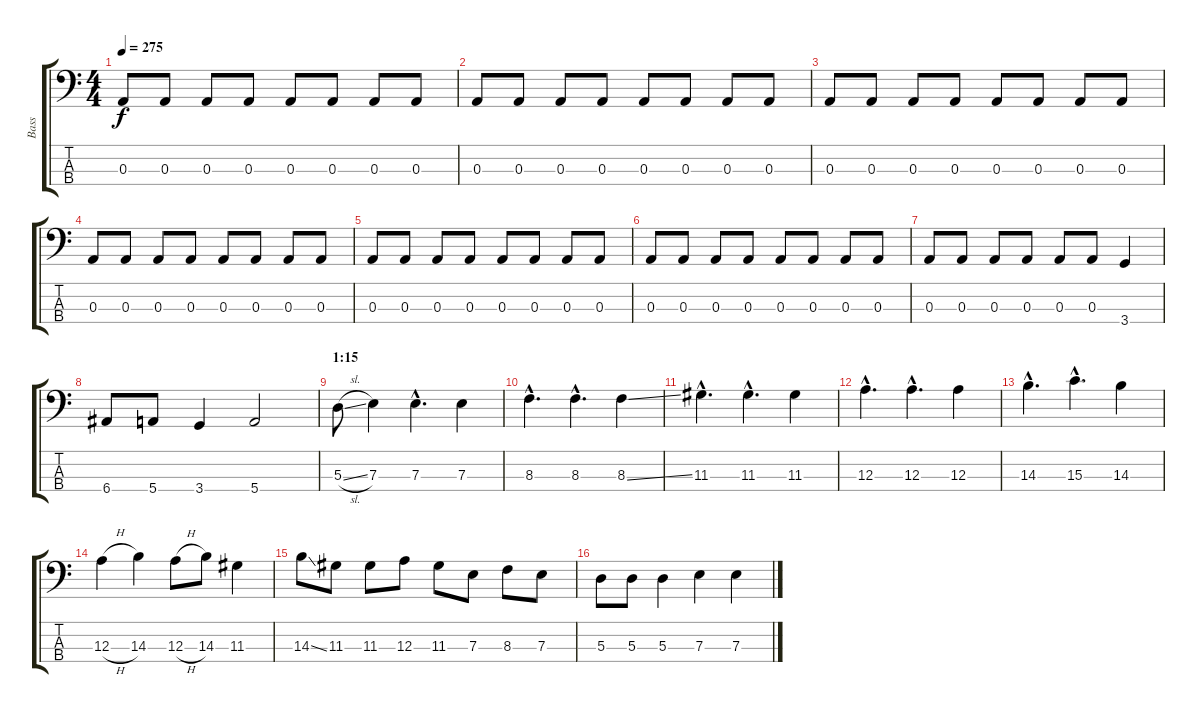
\track ("Bass" "Bass") {instrument electricbasspick}
\staff {score tabs}
\tuning (G2 D2 A1 E1) {hide}
\ts (4 4)
\tempo 275
\clef f4
\ks c
0.3.8{dy f} 0.3.8 0.3.8 0.3.8 0.3.8 0.3.8 0.3.8 0.3.8 |
0.3.8 0.3.8 0.3.8 0.3.8 0.3.8 0.3.8 0.3.8 0.3.8 |
0.3.8 0.3.8 0.3.8 0.3.8 0.3.8 0.3.8 0.3.8 0.3.8 |
0.3.8 0.3.8 0.3.8 0.3.8 0.3.8 0.3.8 0.3.8 0.3.8 |
0.3.8 0.3.8 0.3.8 0.3.8 0.3.8 0.3.8 0.3.8 0.3.8 |
0.3.8 0.3.8 0.3.8 0.3.8 0.3.8 0.3.8 0.3.8 0.3.8 |
0.3.8 0.3.8 0.3.8 0.3.8 0.3.8 0.3.8 3.4.4 |
6.4.8 5.4.8 3.4.4 5.4.2 |
\section ("" "1:15")
5.3{sl}.8 7.3.4 7.3{hac}.4{d} 7.3.4 |
8.3{hac}.4{d} 8.3{hac}.4{d} 8.3{ss}.4 |
11.3{hac}.4{d} 11.3{hac}.4{d} 11.3.4 |
12.3{hac}.4{d} 12.3{hac}.4{d} 12.3.4 |
14.3{hac}.4{d} 15.3{hac}.4{d} 14.3.4 |
12.3{h}.4 14.3.4 12.3{h}.8 14.3.8 11.3.4 |
14.3{ss}.8 11.3.8 11.3.8 12.3.8 11.3.8 7.3.8 8.3.8 7.3.8 |
5.3.8 5.3.8 5.3.4 7.3.4 7.3.4
